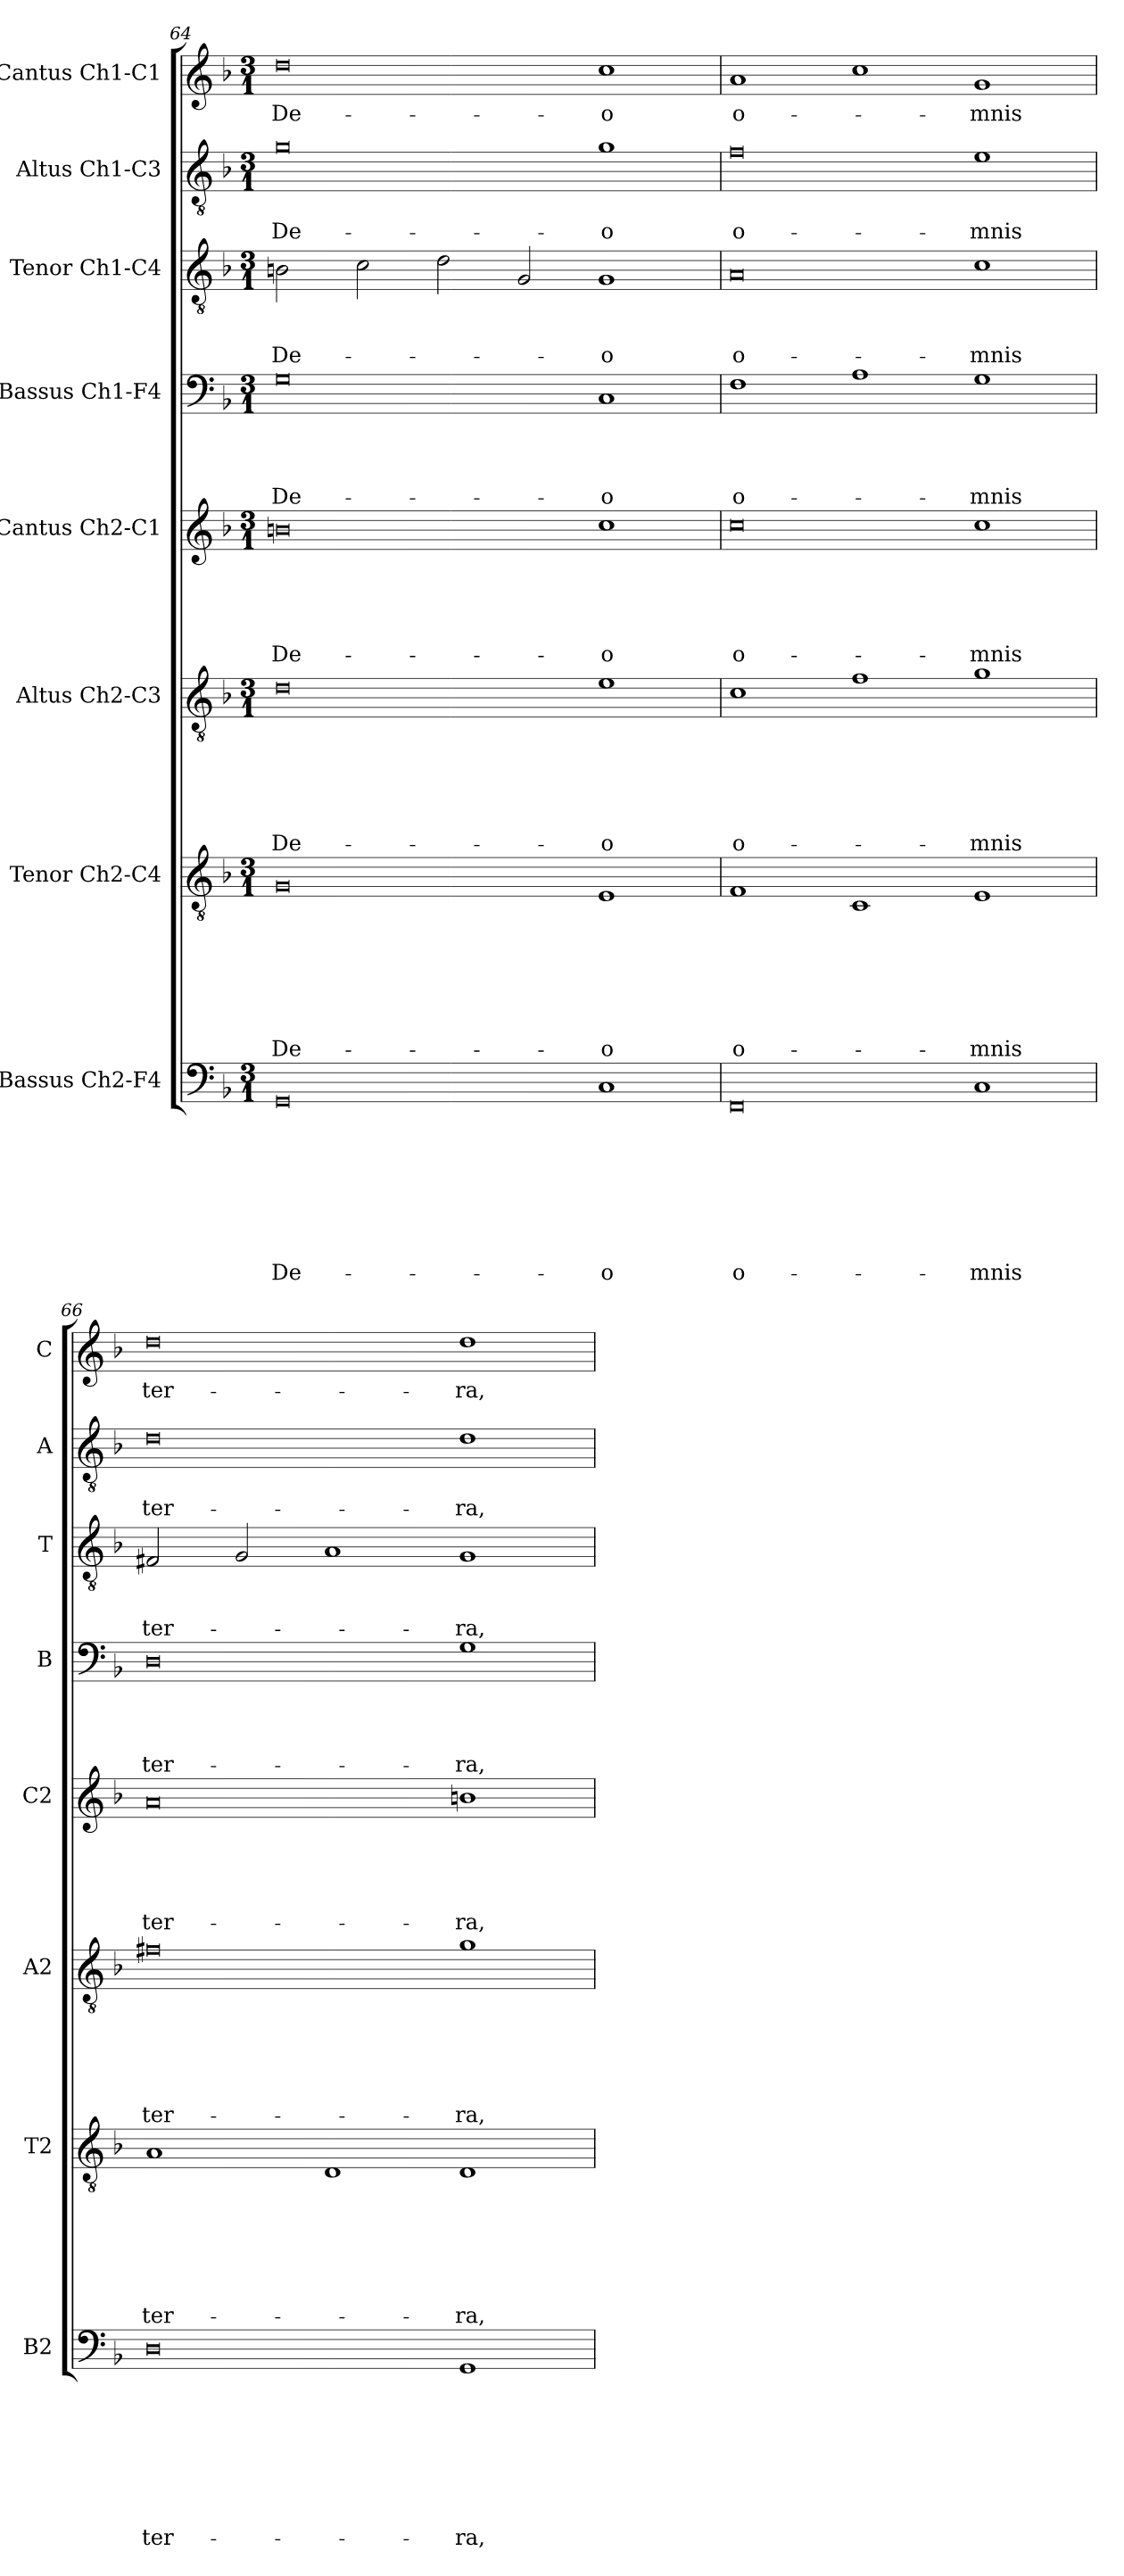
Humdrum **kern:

**kern	**text	**text	**text	**text	**text	**text	**text	**text	**kern	**text	**text	**text	**text	**text	**text	**text	**kern	**text	**text	**text	**text	**text	**text	**kern	**text	**text	**text	**text	**text	**kern	**text	**text	**text	**text	**kern	**text	**text	**text	**kern	**text	**text	**kern	**text
*part8	*part8	*part8	*part8	*part8	*part8	*part8	*part8	*part8	*part7	*part7	*part7	*part7	*part7	*part7	*part7	*part7	*part6	*part6	*part6	*part6	*part6	*part6	*part6	*part5	*part5	*part5	*part5	*part5	*part5	*part4	*part4	*part4	*part4	*part4	*part3	*part3	*part3	*part3	*part2	*part2	*part2	*part1	*part1
*staff8	*staff8	*staff8	*staff8	*staff8	*staff8	*staff8	*staff8	*staff8	*staff7	*staff7	*staff7	*staff7	*staff7	*staff7	*staff7	*staff7	*staff6	*staff6	*staff6	*staff6	*staff6	*staff6	*staff6	*staff5	*staff5	*staff5	*staff5	*staff5	*staff5	*staff4	*staff4	*staff4	*staff4	*staff4	*staff3	*staff3	*staff3	*staff3	*staff2	*staff2	*staff2	*staff1	*staff1
*I"Bassus Ch2-F4	*	*	*	*	*	*	*	*	*I"Tenor Ch2-C4	*	*	*	*	*	*	*	*I"Altus Ch2-C3	*	*	*	*	*	*	*I"Cantus Ch2-C1	*	*	*	*	*	*I"Bassus Ch1-F4	*	*	*	*	*I"Tenor Ch1-C4	*	*	*	*I"Altus Ch1-C3	*	*	*I"Cantus Ch1-C1	*
*I'B2	*	*	*	*	*	*	*	*	*I'T2	*	*	*	*	*	*	*	*I'A2	*	*	*	*	*	*	*I'C2	*	*	*	*	*	*I'B	*	*	*	*	*I'T	*	*	*	*I'A	*	*	*I'C	*
*clefF4	*	*	*	*	*	*	*	*	*clefGv2	*	*	*	*	*	*	*	*clefGv2	*	*	*	*	*	*	*clefG2	*	*	*	*	*	*clefF4	*	*	*	*	*clefGv2	*	*	*	*clefGv2	*	*	*clefG2	*
*k[b-]	*	*	*	*	*	*	*	*	*k[b-]	*	*	*	*	*	*	*	*k[b-]	*	*	*	*	*	*	*k[b-]	*	*	*	*	*	*k[b-]	*	*	*	*	*k[b-]	*	*	*	*k[b-]	*	*	*k[b-]	*
*F:	*	*	*	*	*	*	*	*	*F:	*	*	*	*	*	*	*	*F:	*	*	*	*	*	*	*F:	*	*	*	*	*	*F:	*	*	*	*	*F:	*	*	*	*F:	*	*	*F:	*
*M3/1	*	*	*	*	*	*	*	*	*M3/1	*	*	*	*	*	*	*	*M3/1	*	*	*	*	*	*	*M3/1	*	*	*	*	*	*M3/1	*	*	*	*	*M3/1	*	*	*	*M3/1	*	*	*M3/1	*
=64	=64	=64	=64	=64	=64	=64	=64	=64	=64	=64	=64	=64	=64	=64	=64	=64	=64	=64	=64	=64	=64	=64	=64	=64	=64	=64	=64	=64	=64	=64	=64	=64	=64	=64	=64	=64	=64	=64	=64	=64	=64	=64	=64
!	!	!	!	!	!	!	!	!LO:LY:b	!	!	!	!	!	!	!	!LO:LY:b	!	!	!	!	!	!	!LO:LY:b	!	!	!	!	!	!LO:LY:b	!	!	!	!	!LO:LY:b	!	!	!	!LO:LY:b	!	!	!LO:LY:b	!	!LO:LY:b
0GG	.	.	.	.	.	.	.	De-	0G	.	.	.	.	.	.	De-	0d	.	.	.	.	.	De-	0bn	.	.	.	.	De-	0G	.	.	.	De-	2Bn\	.	.	De-	0g	.	De-	0dd	De-
.	.	.	.	.	.	.	.	.	.	.	.	.	.	.	.	.	.	.	.	.	.	.	.	.	.	.	.	.	.	.	.	.	.	.	2c\	.	.	.	.	.	.	.	.
.	.	.	.	.	.	.	.	.	.	.	.	.	.	.	.	.	.	.	.	.	.	.	.	.	.	.	.	.	.	.	.	.	.	.	2d\	.	.	.	.	.	.	.	.
.	.	.	.	.	.	.	.	.	.	.	.	.	.	.	.	.	.	.	.	.	.	.	.	.	.	.	.	.	.	.	.	.	.	.	2G/	.	.	.	.	.	.	.	.
!	!	!	!	!	!	!	!	!LO:LY:b	!	!	!	!	!	!	!	!LO:LY:b	!	!	!	!	!	!	!LO:LY:b	!	!	!	!	!	!LO:LY:b	!	!	!	!	!LO:LY:b	!	!	!	!LO:LY:b	!	!	!LO:LY:b	!	!LO:LY:b
1C	.	.	.	.	.	.	.	-o	1E	.	.	.	.	.	.	-o	1e	.	.	.	.	.	-o	1cc	.	.	.	.	-o	1C	.	.	.	-o	1G	.	.	-o	1g	.	-o	1cc	-o
=65	=65	=65	=65	=65	=65	=65	=65	=65	=65	=65	=65	=65	=65	=65	=65	=65	=65	=65	=65	=65	=65	=65	=65	=65	=65	=65	=65	=65	=65	=65	=65	=65	=65	=65	=65	=65	=65	=65	=65	=65	=65	=65	=65
!	!	!	!	!	!	!	!	!LO:LY:b	!	!	!	!	!	!	!	!LO:LY:b	!	!	!	!	!	!	!LO:LY:b	!	!	!	!	!	!LO:LY:b	!	!	!	!	!LO:LY:b	!	!	!	!LO:LY:b	!	!	!LO:LY:b	!	!LO:LY:b
0FF	.	.	.	.	.	.	.	o-	1F	.	.	.	.	.	.	o-	1c	.	.	.	.	.	o-	0cc	.	.	.	.	o-	1F	.	.	.	o-	0A	.	.	o-	0f	.	o-	1a	o-
.	.	.	.	.	.	.	.	.	1C	.	.	.	.	.	.	.	1f	.	.	.	.	.	.	.	.	.	.	.	.	1A	.	.	.	.	.	.	.	.	.	.	.	1cc	.
!	!	!	!	!	!	!	!	!LO:LY:b	!	!	!	!	!	!	!	!LO:LY:b	!	!	!	!	!	!	!LO:LY:b	!	!	!	!	!	!LO:LY:b	!	!	!	!	!LO:LY:b	!	!	!	!LO:LY:b	!	!	!LO:LY:b	!	!LO:LY:b
1C	.	.	.	.	.	.	.	-mnis	1E	.	.	.	.	.	.	-mnis	1g	.	.	.	.	.	-mnis	1cc	.	.	.	.	-mnis	1G	.	.	.	-mnis	1c	.	.	-mnis	1e	.	-mnis	1g	-mnis
=66	=66	=66	=66	=66	=66	=66	=66	=66	=66	=66	=66	=66	=66	=66	=66	=66	=66	=66	=66	=66	=66	=66	=66	=66	=66	=66	=66	=66	=66	=66	=66	=66	=66	=66	=66	=66	=66	=66	=66	=66	=66	=66	=66
!	!	!	!	!	!	!	!	!LO:LY:b	!	!	!	!	!	!	!	!LO:LY:b	!	!	!	!	!	!	!LO:LY:b	!	!	!	!	!	!LO:LY:b	!	!	!	!	!LO:LY:b	!	!	!	!LO:LY:b	!	!	!LO:LY:b	!	!LO:LY:b
0D	.	.	.	.	.	.	.	ter-	1A	.	.	.	.	.	.	ter-	0f#X	.	.	.	.	.	ter-	0a	.	.	.	.	ter-	0D	.	.	.	ter-	2F#X/	.	.	ter-	0d	.	ter-	0dd	ter-
.	.	.	.	.	.	.	.	.	.	.	.	.	.	.	.	.	.	.	.	.	.	.	.	.	.	.	.	.	.	.	.	.	.	.	2G/	.	.	.	.	.	.	.	.
.	.	.	.	.	.	.	.	.	1D	.	.	.	.	.	.	.	.	.	.	.	.	.	.	.	.	.	.	.	.	.	.	.	.	.	1A	.	.	.	.	.	.	.	.
!	!	!	!	!	!	!	!	!LO:LY:b	!	!	!	!	!	!	!	!LO:LY:b	!	!	!	!	!	!	!LO:LY:b	!	!	!	!	!	!LO:LY:b	!	!	!	!	!LO:LY:b	!	!	!	!LO:LY:b	!	!	!LO:LY:b	!	!LO:LY:b
1GG	.	.	.	.	.	.	.	-ra,	1D	.	.	.	.	.	.	-ra,	1g	.	.	.	.	.	-ra,	1bn	.	.	.	.	-ra,	1G	.	.	.	-ra,	1G	.	.	-ra,	1d	.	-ra,	1dd	-ra,
=	=	=	=	=	=	=	=	=	=	=	=	=	=	=	=	=	=	=	=	=	=	=	=	=	=	=	=	=	=	=	=	=	=	=	=	=	=	=	=	=	=	=	=
*-	*-	*-	*-	*-	*-	*-	*-	*-	*-	*-	*-	*-	*-	*-	*-	*-	*-	*-	*-	*-	*-	*-	*-	*-	*-	*-	*-	*-	*-	*-	*-	*-	*-	*-	*-	*-	*-	*-	*-	*-	*-	*-	*-
